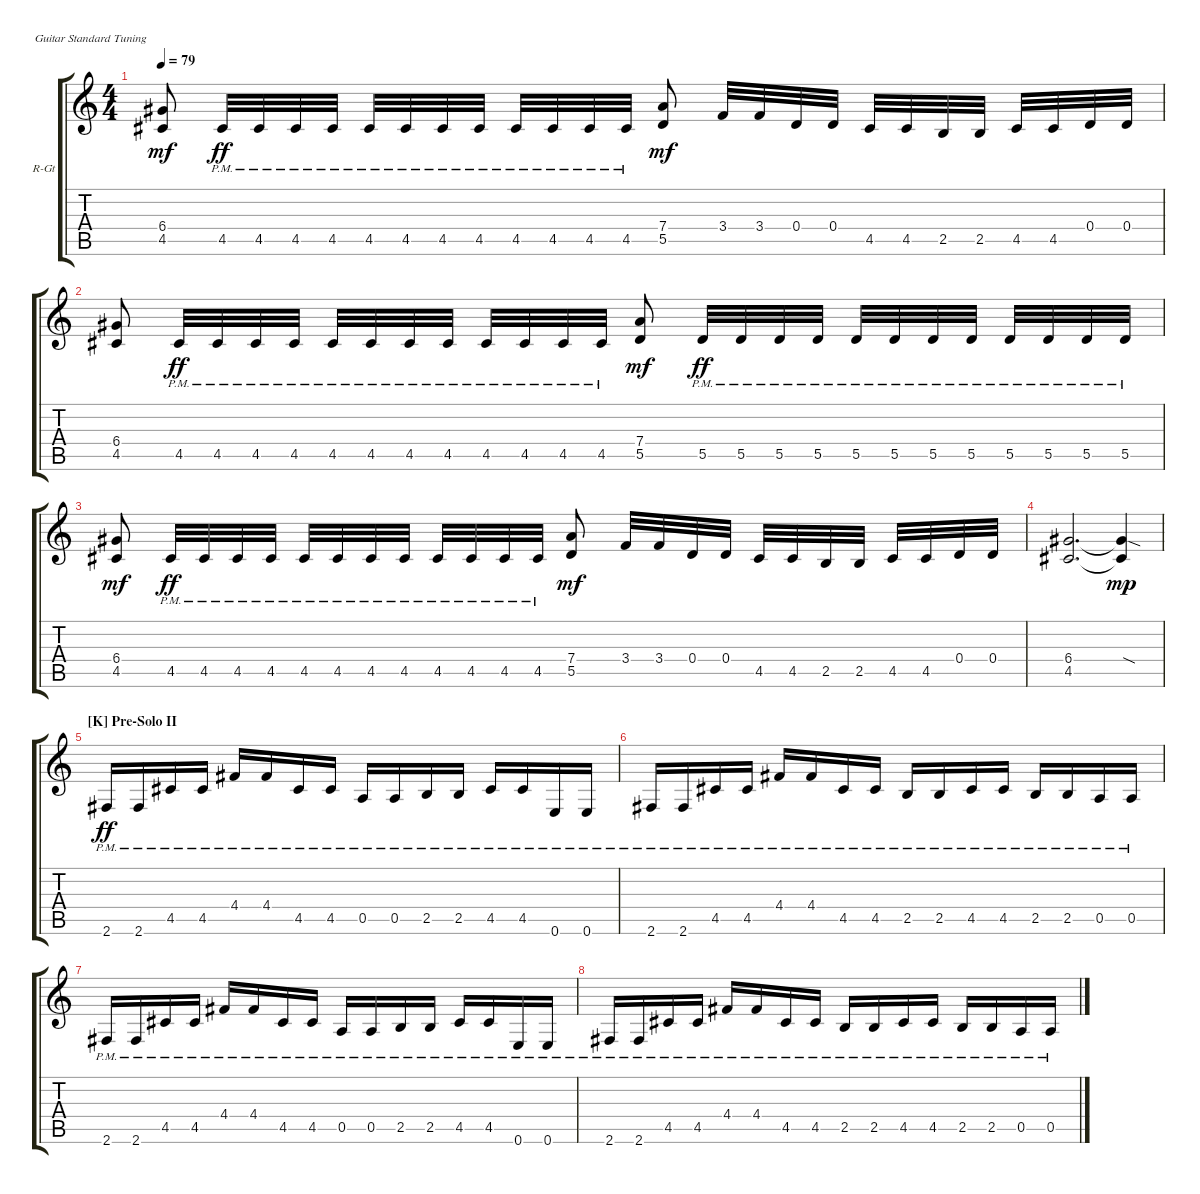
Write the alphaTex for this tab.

\defaultSystemsLayout 4
\bracketExtendMode groupsimilarinstruments
\firstSystemTrackNameOrientation horizontal
\otherSystemsTrackNameOrientation horizontal
\track ("Rhythm Guitar" "R-Gt") {instrument distortionguitar}
\staff {score tabs}
\tuning (E4 B3 G3 D3 A2 E2)
\ts (4 4)
\tempo 79
\clef g2
\ks c
(4.5 6.4).8{dy mf beam split} 4.5{pm}.32{dy ff} 4.5{pm}.32 4.5{pm}.32 4.5{pm}.32 4.5{pm}.32 4.5{pm}.32 4.5{pm}.32 4.5{pm}.32{beam split} 4.5{pm}.32 4.5{pm}.32 4.5{pm}.32 4.5{pm}.32 (5.5 7.4).8{dy mf beam split} 3.4.32{beam merge} 3.4.32{beam merge} 0.4.32{beam merge} 0.4.32{beam split} 4.5.32{beam merge} 4.5.32{beam merge} 2.5.32{beam merge} 2.5.32{beam split} 4.5.32{beam merge} 4.5.32{beam merge} 0.4.32{beam merge} 0.4.32 |
(4.5 6.4).8{beam split} 4.5{pm}.32{dy ff} 4.5{pm}.32 4.5{pm}.32 4.5{pm}.32 4.5{pm}.32 4.5{pm}.32 4.5{pm}.32 4.5{pm}.32{beam split} 4.5{pm}.32 4.5{pm}.32 4.5{pm}.32 4.5{pm}.32 (5.5 7.4).8{dy mf beam split} 5.5{pm}.32{dy ff} 5.5{pm}.32 5.5{pm}.32 5.5{pm}.32 5.5{pm}.32 5.5{pm}.32 5.5{pm}.32 5.5{pm}.32{beam split} 5.5{pm}.32 5.5{pm}.32 5.5{pm}.32 5.5{pm}.32 |
(4.5 6.4).8{dy mf beam split} 4.5{pm}.32{dy ff} 4.5{pm}.32 4.5{pm}.32 4.5{pm}.32 4.5{pm}.32 4.5{pm}.32 4.5{pm}.32 4.5{pm}.32{beam split} 4.5{pm}.32 4.5{pm}.32 4.5{pm}.32 4.5{pm}.32 (5.5 7.4).8{dy mf beam split} 3.4.32{beam merge} 3.4.32{beam merge} 0.4.32{beam merge} 0.4.32{beam split} 4.5.32{beam merge} 4.5.32{beam merge} 2.5.32{beam merge} 2.5.32{beam split} 4.5.32{beam merge} 4.5.32{beam merge} 0.4.32{beam merge} 0.4.32 |
(4.5 6.4).2{d beam split} (4.5{t} 6.4{sod t}).4{dy mp} |
\section ("K" "Pre-Solo II")
2.6{pm}.16{dy ff} 2.6{pm}.16 4.5{pm}.16 4.5{pm}.16 4.4{pm}.16 4.4{pm}.16 4.5{pm}.16 4.5{pm}.16 0.5{pm}.16 0.5{pm}.16 2.5{pm}.16 2.5{pm}.16 4.5{pm}.16 4.5{pm}.16 0.6{pm}.16 0.6{pm}.16 |
2.6{pm}.16 2.6{pm}.16 4.5{pm}.16 4.5{pm}.16 4.4{pm}.16 4.4{pm}.16 4.5{pm}.16 4.5{pm}.16 2.5{pm}.16 2.5{pm}.16 4.5{pm}.16 4.5{pm}.16 2.5{pm}.16 2.5{pm}.16 0.5{pm}.16 0.5{pm}.16 |
2.6{pm}.16 2.6{pm}.16 4.5{pm}.16 4.5{pm}.16 4.4{pm}.16 4.4{pm}.16 4.5{pm}.16 4.5{pm}.16 0.5{pm}.16 0.5{pm}.16 2.5{pm}.16 2.5{pm}.16 4.5{pm}.16 4.5{pm}.16 0.6{pm}.16 0.6{pm}.16 |
2.6{pm}.16 2.6{pm}.16 4.5{pm}.16 4.5{pm}.16 4.4{pm}.16 4.4{pm}.16 4.5{pm}.16 4.5{pm}.16 2.5{pm}.16 2.5{pm}.16 4.5{pm}.16 4.5{pm}.16 2.5{pm}.16 2.5{pm}.16 0.5{pm}.16 0.5{pm}.16
